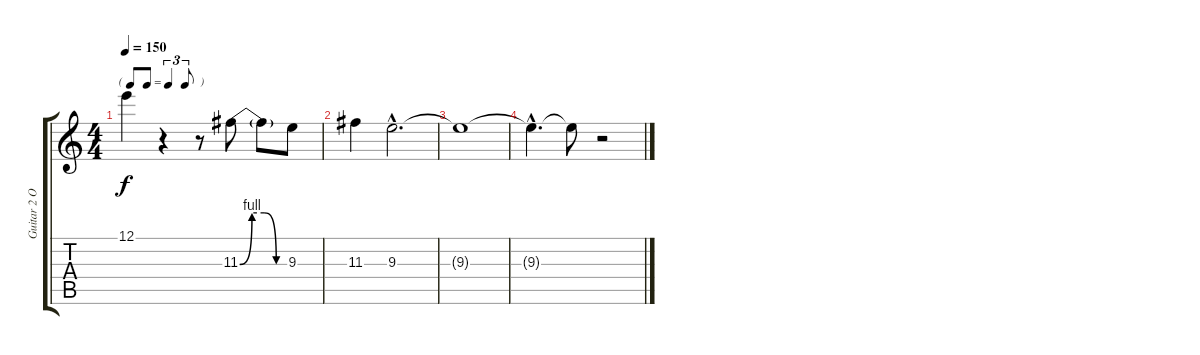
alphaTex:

\track ("Guitar 2 Overdrive" "Guitar 2 O") {instrument overdrivenguitar}
\staff {score tabs}
\tuning (E4 B3 G3 D3 A2 E2) {hide}
\ts (4 4)
\tf triplet8th
\tempo 150
\clef g2
\ks c
12.1{t}.4{dy f} r.4 r.8 11.3{be (custom 0 0 15 4 30 4 45 0 60 0)}.8 11.3{t}.8 9.3.8 |
11.3.4 9.3{hac}.2{d} |
9.3{t}.1 |
9.3{hac t}.4{d} 9.3{t}.8 r.2
